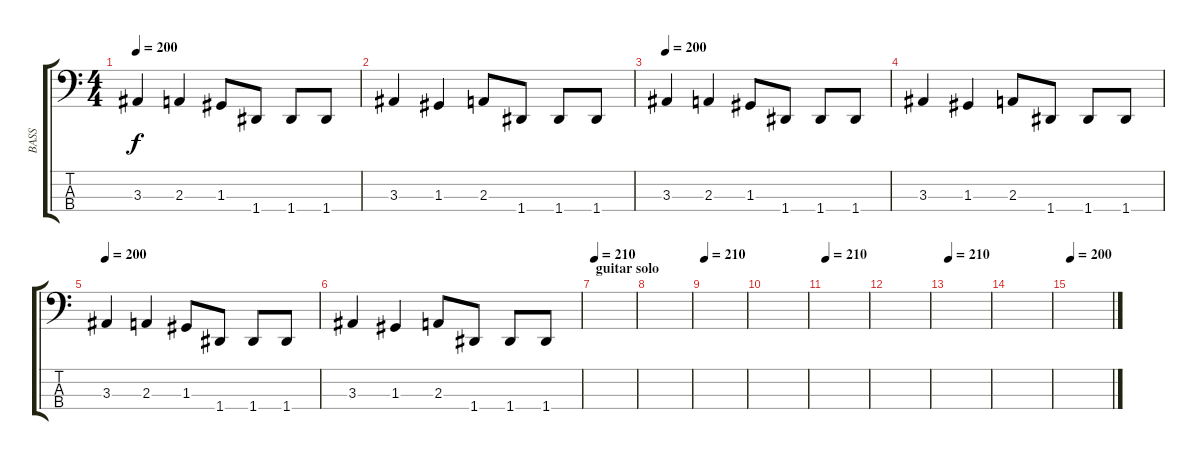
\track ("BASS" "BASS") {instrument electricbassfinger}
\staff {score tabs}
\tuning (F2 C2 G1 D1) {hide}
\ts (4 4)
\tempo 200
\clef f4
\ks c
3.3.4{dy f} 2.3.4 1.3.8 1.4.8 1.4.8 1.4.8 |
3.3.4 1.3.4 2.3.8 1.4.8 1.4.8 1.4.8 |
\tempo 200
3.3.4 2.3.4 1.3.8 1.4.8 1.4.8 1.4.8 |
3.3.4 1.3.4 2.3.8 1.4.8 1.4.8 1.4.8 |
\tempo 200
3.3.4 2.3.4 1.3.8 1.4.8 1.4.8 1.4.8 |
3.3.4 1.3.4 2.3.8 1.4.8 1.4.8 1.4.8 |
\section ("" "guitar solo")
\tempo 200
\tempo 210
|
|
\tempo 200
\tempo 210
|
|
\tempo 200
\tempo 210
|
|
\tempo 200
\tempo 210
|
|
\tempo 200
